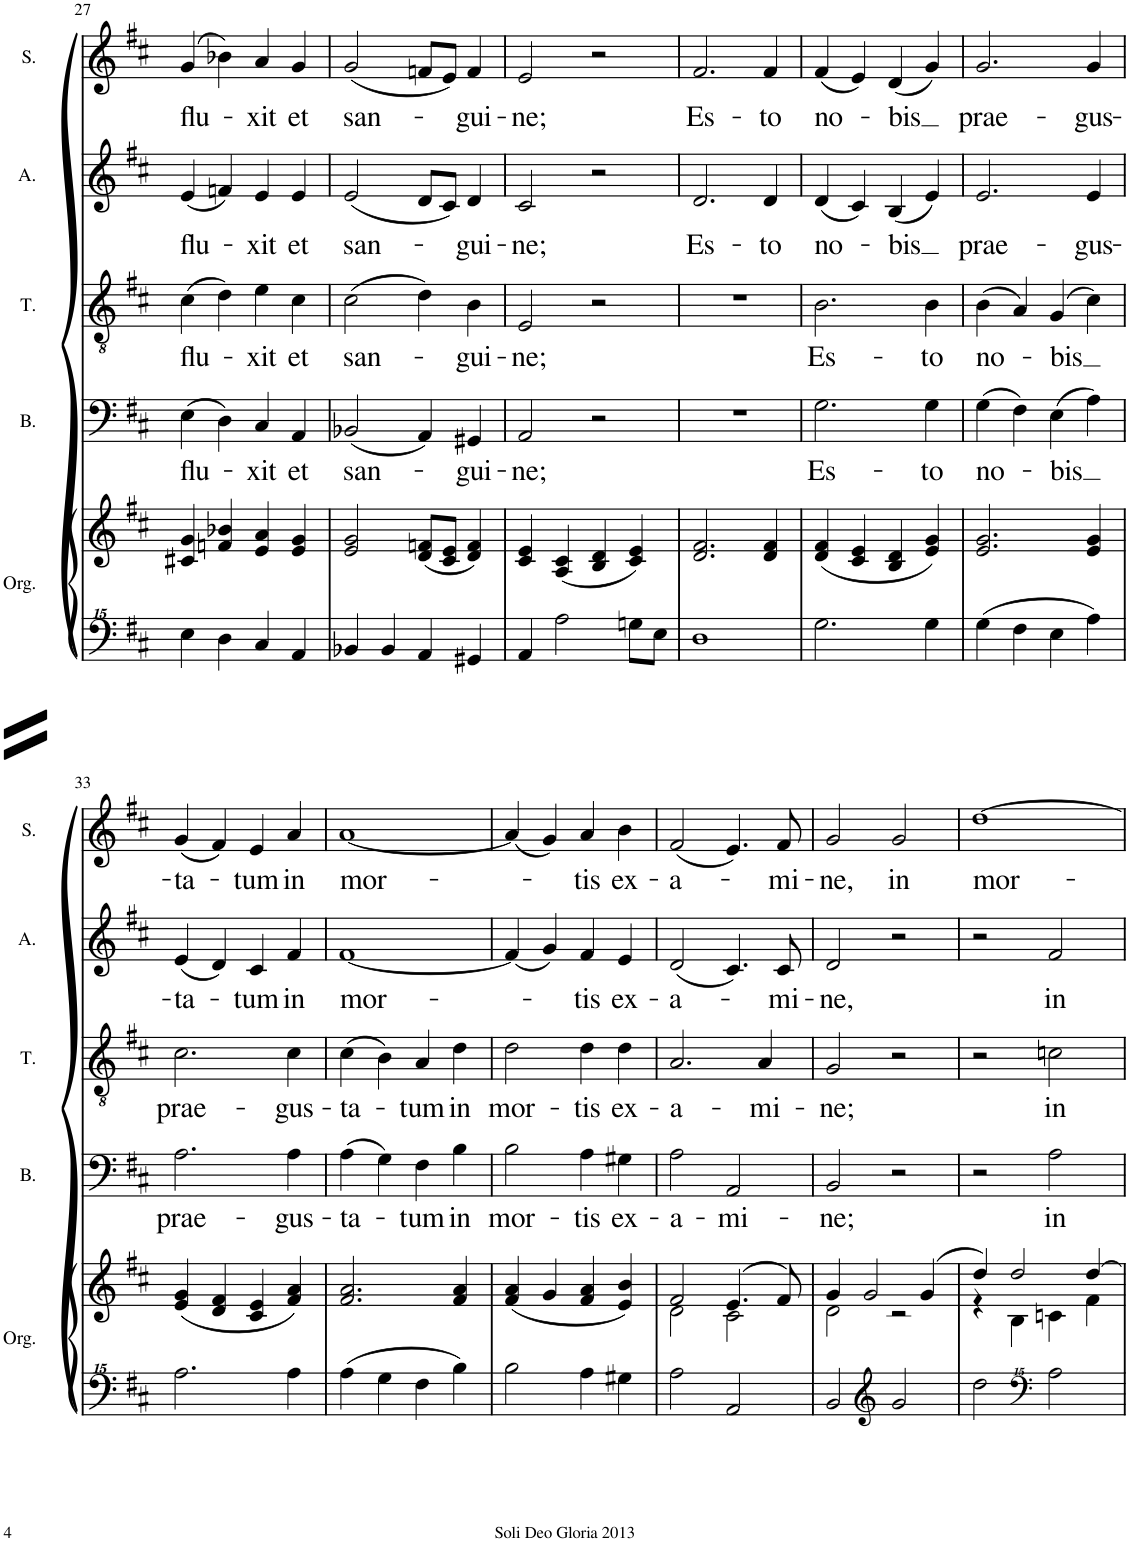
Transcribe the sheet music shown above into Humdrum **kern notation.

**kern	**kern	**kern	**text	**kern	**text	**kern	**text	**kern	**text
*part5	*part5	*part4	*part4	*part3	*part3	*part2	*part2	*part1	*part1
*staff6	*staff5	*staff4	*staff4	*staff3	*staff3	*staff2	*staff2	*staff1	*staff1
*I"Orgue	*	*I"Bass	*	*I"Tenor	*	*I"Alto	*	*I"Soprano	*
*I'Org.	*	*I'B.	*	*I'T.	*	*I'A.	*	*I'S.	*
!!LO:PB:g=z
*clefF^^4	*clefG2	*clefF4	*	*clefGv2	*	*clefG2	*	*clefG2	*
*k[f#c#]	*k[f#c#]	*k[f#c#]	*	*k[f#c#]	*	*k[f#c#]	*	*k[f#c#]	*
*M4/4	*M4/4	*M4/4	*	*M4/4	*	*M4/4	*	*M4/4	*
*met(c|)	*met(c|)	*met(c|)	*	*met(c|)	*	*met(c|)	*	*met(c|)	*
=27	=27	=27	=27	=27	=27	=27	=27	=27	=27
!	!	!	!LO:LY:b	!	!LO:LY:b	!	!LO:LY:b	!	!LO:LY:b
4ee\	4c#X/ 4g/	(4E\	flu-	(4c#\	flu-	(4e/	flu-	(4g/	flu-
4dd\	4fn/ 4b-X/	4D\)	.	4d\)	.	4fn/)	.	4b-X\)	.
!	!	!	!LO:LY:b	!	!LO:LY:b	!	!LO:LY:b	!	!LO:LY:b
4cc#/	4e/ 4a/	4C#/	-xit	4e\	-xit	4e/	-xit	4a/	-xit
!	!	!	!LO:LY:b	!	!LO:LY:b	!	!LO:LY:b	!	!LO:LY:b
4a/	4e/ 4g/	4AA/	et	4c#\	et	4e/	et	4g/	et
=28	=28	=28	=28	=28	=28	=28	=28	=28	=28
!	!	!	!LO:LY:b	!	!LO:LY:b	!	!LO:LY:b	!	!LO:LY:b
4b-X/	2e/ 2g/	(2BB-X/	san-	(2c#\	san-	(2e/	san-	(2g/	san-
4b-/	.	.	.	.	.	.	.	.	.
4a/	(8d/ 8fn/L	4AA/)	.	4d\)	.	8d/L	.	8fn/L	.
.	8c#/ 8e/J	.	.	.	.	8c#/J)	.	8e/J)	.
!	!	!	!LO:LY:b	!	!LO:LY:b	!	!LO:LY:b	!	!LO:LY:b
4g#X/	4d/ 4f/)	4GG#X/	-gui-	4B\	-gui-	4d/	-gui-	4f/	-gui-
=29	=29	=29	=29	=29	=29	=29	=29	=29	=29
!	!	!	!LO:LY:b	!	!LO:LY:b	!	!LO:LY:b	!	!LO:LY:b
4a/	4c#/ 4e/	2AA/	-ne;	2E/	-ne;	2c#/	-ne;	2e/	-ne;
2aa\	(4A/ 4c#/	.	.	.	.	.	.	.	.
.	4B/ 4d/	2r	.	2r	.	2r	.	2r	.
8ggn\L	4c#/ 4e/)	.	.	.	.	.	.	.	.
8ee\J	.	.	.	.	.	.	.	.	.
=30	=30	=30	=30	=30	=30	=30	=30	=30	=30
!	!	!	!	!	!	!	!LO:LY:b	!	!LO:LY:b
1dd	2.d/ 2.f#/	1r	.	1r	.	2.d/	Es-	2.f#/	Es-
!	!	!	!	!	!	!	!LO:LY:b	!	!LO:LY:b
.	4d/ 4f#/	.	.	.	.	4d/	-to	4f#/	-to
=31	=31	=31	=31	=31	=31	=31	=31	=31	=31
!	!	!	!LO:LY:b	!	!LO:LY:b	!	!LO:LY:b	!	!LO:LY:b
2.gg\	(4d/ 4f#/	2.G\	Es-	2.B\	Es-	(4d/	no-	(4f#/	no-
.	4c#/ 4e/	.	.	.	.	4c#/)	.	4e/)	.
!	!	!	!	!	!	!	!LO:LY:b	!	!LO:LY:b
.	4B/ 4d/	.	.	.	.	(4B/	-bis	(4d/	-bis
!	!	!	!LO:LY:b	!	!LO:LY:b	!	!	!	!
4gg\	4e/ 4g/)	4G\	-to	4B\	-to	4e/)	.	4g/)	.
=32	=32	=32	=32	=32	=32	=32	=32	=32	=32
!	!	!	!LO:LY:b	!	!LO:LY:b	!	!LO:LY:b	!	!LO:LY:b
4gg\	2.e/ 2.g/	(4G\	no-	(4B\	no-	2.e/	prae-	2.g/	prae-
4ff#\	.	4F#\)	.	4A/)	.	.	.	.	.
!	!	!	!LO:LY:b	!	!LO:LY:b	!	!	!	!
4ee\	.	(4E\	-bis	(4G/	-bis	.	.	.	.
!	!	!	!	!	!	!	!LO:LY:b	!	!LO:LY:b
4aa\	4e/ 4g/	4A\)	.	4c#\)	.	4e/	-gus-	4g/	-gus-
!!LO:LB:g=z
=33	=33	=33	=33	=33	=33	=33	=33	=33	=33
!	!	!	!LO:LY:b	!	!LO:LY:b	!	!LO:LY:b	!	!LO:LY:b
2.aa\	(4e/ 4g/	2.A\	prae-	2.c#\	prae-	(4e/	-ta-	(4g/	-ta-
.	4d/ 4f#/	.	.	.	.	4d/)	.	4f#/)	.
!	!	!	!	!	!	!	!LO:LY:b	!	!LO:LY:b
.	4c#/ 4e/	.	.	.	.	4c#/	-tum	4e/	-tum
!	!	!	!LO:LY:b	!	!LO:LY:b	!	!LO:LY:b	!	!LO:LY:b
4aa\	4f#/ 4a/)	4A\	-gus-	4c#\	-gus-	4f#/	in	4a/	in
=34	=34	=34	=34	=34	=34	=34	=34	=34	=34
!	!	!	!LO:LY:b	!	!LO:LY:b	!	!LO:LY:b	!	!LO:LY:b
4aa\	2.f#/ 2.a/	(4A\	-ta-	(4c#\	-ta-	[1f#	mor-	[1a	mor-
4gg\	.	4G\)	.	4B\)	.	.	.	.	.
!	!	!	!LO:LY:b	!	!LO:LY:b	!	!	!	!
4ff#\	.	4F#\	-tum	4A/	-tum	.	.	.	.
!	!	!	!LO:LY:b	!	!LO:LY:b	!	!	!	!
4bb\	4f#/ 4a/	4B\	in	4d\	in	.	.	.	.
=35	=35	=35	=35	=35	=35	=35	=35	=35	=35
!	!	!	!LO:LY:b	!	!LO:LY:b	!	!	!	!
2bb\	(4f#/ 4a/	2B\	mor-	2d\	mor-	(4f#/]	.	(4a/]	.
.	4g/	.	.	.	.	4g/)	.	4g/)	.
!	!	!	!LO:LY:b	!	!LO:LY:b	!	!LO:LY:b	!	!LO:LY:b
4aa\	4f#/ 4a/	4A\	-tis	4d\	-tis	4f#/	-tis	4a/	-tis
!	!	!	!LO:LY:b	!	!LO:LY:b	!	!LO:LY:b	!	!LO:LY:b
4gg#X\	4e/ 4b/)	4G#X\	ex-	4d\	ex-	4e/	ex-	4b\	ex-
=36	=36	=36	=36	=36	=36	=36	=36	=36	=36
*	*^	*	*	*	*	*	*	*	*
!	!	!	!	!LO:LY:b	!	!LO:LY:b	!	!LO:LY:b	!	!LO:LY:b
2aa\	2f#/	2d\	2A\	-a-	2.A/	-a-	(2d/	-a-	(2f#/	-a-
!	!	!	!	!LO:LY:b	!	!	!	!	!	!
2a/	(4.e/	2c#\	2AA/	-mi-	.	.	4.c#/)	.	4.e/)	.
!	!	!	!	!	!	!LO:LY:b	!	!	!	!
.	.	.	.	.	4A/	-mi-	.	.	.	.
!	!	!	!	!	!	!	!	!LO:LY:b	!	!LO:LY:b
.	8f#/)	.	.	.	.	.	8c#/	-mi-	8f#/	-mi-
=37	=37	=37	=37	=37	=37	=37	=37	=37	=37	=37
!	!	!	!	!LO:LY:b	!	!LO:LY:b	!	!LO:LY:b	!	!LO:LY:b
2b/	4g/	2d\	2BB/	-ne;	2G/	-ne;	2d/	-ne,	2g/	-ne,
.	2g/	.	.	.	.	.	.	.	.	.
*clefG2	*	*	*	*	*	*	*	*	*	*
!	!	!	!	!	!	!	!	!	!	!LO:LY:b
2g/	.	2r	2r	.	2r	.	2r	.	2g/	in
.	(4g/	.	.	.	.	.	.	.	.	.
=38	=38	=38	=38	=38	=38	=38	=38	=38	=38	=38
!	!	!	!	!	!	!	!	!	!	!LO:LY:b
2dd\	4dd/)	4r	2r	.	2r	.	2r	.	[1dd	mor-
.	2dd/	4B\	.	.	.	.	.	.	.	.
*clefF^^4	*	*	*	*	*	*	*	*	*	*
!	!	!	!	!LO:LY:b	!	!LO:LY:b	!	!LO:LY:b	!	!
2aa\	.	4cn\	2A\	in	2cn\	in	2f#/	in	.	.
.	[4dd/	4f#\	.	.	.	.	.	.	.	.
*	*v	*v	*	*	*	*	*	*	*	*
=	=	=	=	=	=	=	=	=	=
*-	*-	*-	*-	*-	*-	*-	*-	*-	*-
